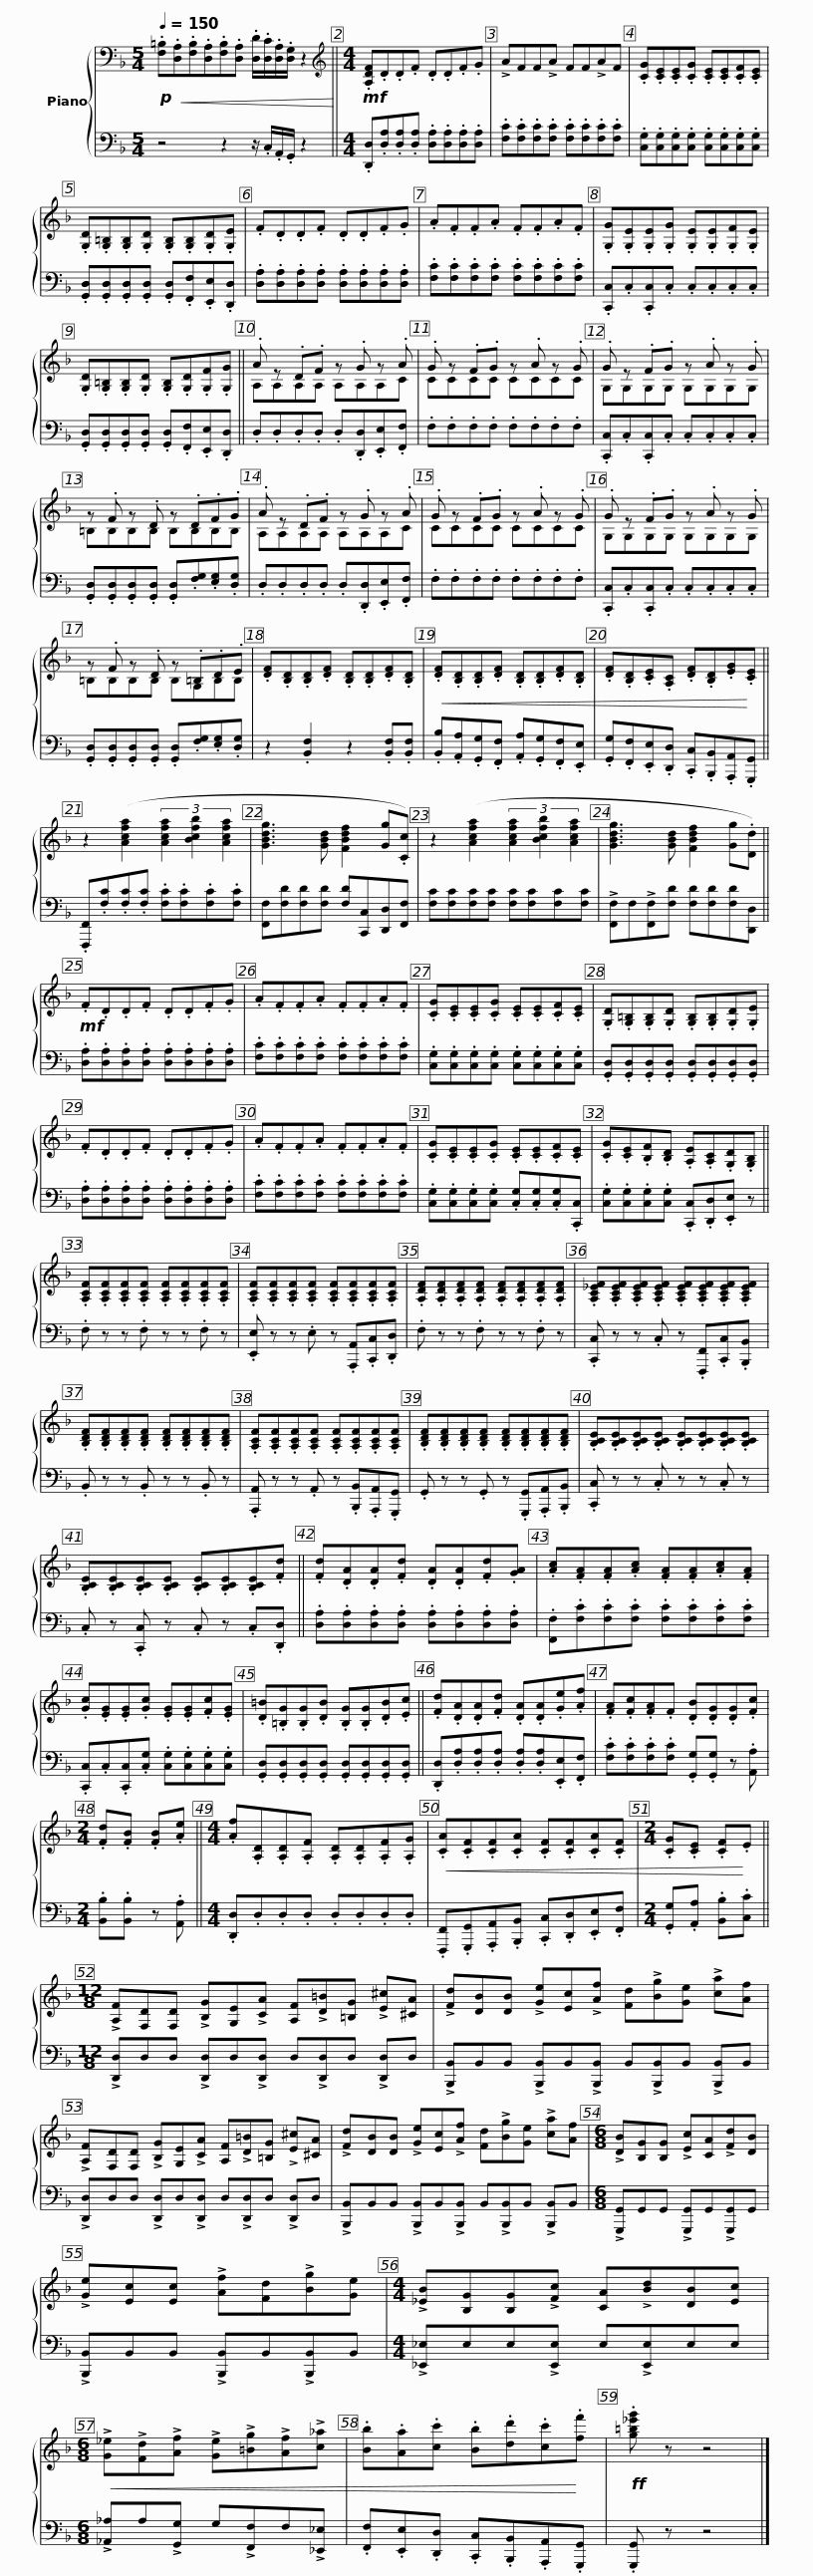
X:1
%%score { ( 1 3 ) | 2 }
L:1/8
Q:1/4=150
M:5/4
I:linebreak $
K:F
V:1 bass
V:3 bass
V:2 bass
V:1
!p! .[F,=B,]!<(!.[D,A,].[F,B,].[D,A,].[F,B,].[D,A,] .[D,D]/.[D,C]/.[D,A,]/.[D,G,]/ z2!<)! ||[M:4/4][K:treble]!mf! .[A,DF].D.D.F .D.D.F.G | !>!AFF!>!A FF!>!AF | .[CG].[CE].[CE].[CG] .[CE].[CE].[CF].[CE] |$ .[G,D].[G,=B,].[G,B,].[G,D] .[G,B,].[G,B,].[G,D].[G,E] | %5
 .F.D.D.F .D.D.F.G | .A.F.F.A .F.F.A.F | .[G,G].[G,E].[G,E].[G,G] .[G,E].[G,E].[G,F].[G,E] |$ .[G,D].[G,=B,].[G,B,].[G,D] .[G,B,].[G,D].[G,F].[G,G] || .A z .D.F z .G z .A | %10
 .G z .F.G z .A z .G |$ .G z .F.G z .A z .G | z .F z .D z .D.F.G | .A z .D.F z .G z .A |$ .G z .F.G z .A z .G | %15
 .G z .F.G z .A z .G | z .F z .D z .=B,.D.E | .[DF].[B,D].[B,D].[DF] .[B,D].[B,D].[DF].[B,D] |$!<(! .[DF].[B,D].[B,D].[DF] .[B,D].[B,D].[DF].[B,D] | .[DF].[B,D].[CE].[A,C] .[DF].[B,D].[EG]!<)!.[CE] || %20
 z2 ([Acfa]2 (3[Acfa]2 [Bcfb]2 [Acfa]2 | [GBdg]3 [GBd] [FBdf]2 [Gg].[Cc]) |$ z2 ([Acfa]2 (3[Acfa]2 [Bcfb]2 [Acfa]2 | [GBdg]3 [GBd] [FBdf]2 [Gg].[Dd]) ||!mf! .F.D.D.F .D.D.F.G | %25
 .A.F.F.A .F.F.A.F |$ .[CG].[CE].[CE].[CG] .[CE].[CE].[CF].[CE] | .[G,D].[G,=B,].[G,B,].[G,D] .[G,B,].[G,B,].[G,D].[G,E] | .F.D.D.F .D.D.F.G | .A.F.F.A .F.F.A.F |$ %30
 .[CG].[CE].[CE].[CG] .[CE].[CE].[CF].[CE] | .[CG].[CE].[B,F].[B,D] .[A,E].[A,C].[G,D].[G,B,] || .[A,CF].[A,CF].[A,CF].[A,CF] .[A,CF].[A,CF].[A,CF].[A,CF] | .[A,CF].[A,CF].[A,CF].[A,CF] .[A,CF].[A,CF].[A,CF].[A,CF] |$ .[A,DF].[A,DF].[A,DF].[A,DF] .[A,DF].[A,DF].[A,DF].[A,DF] | %35
 .[A,C_EF].[A,CEF].[A,CEF].[A,CEF] .[A,CEF].[A,CEF].[A,CEF].[A,CEF] | .[B,DF].[B,DF].[B,DF].[B,DF] .[B,DF].[B,DF].[B,DF].[B,DF] |$ .[A,CF].[A,CF].[A,CF].[A,CF] .[A,CF].[A,CF].[A,CF].[A,CF] | .[B,DF].[B,DF].[B,DF].[B,DF] .[B,DF].[B,DF].[B,DF].[B,DF] | .[B,CE].[B,CE].[B,CE].[B,CE] .[B,CE].[B,CE].[B,CE].[B,CE] |$ %40
 .[B,CE].[B,CE].[B,CE].[B,CE] .[B,CE].[B,CE].[B,CE].[Fd] || .[Fd].[DA].[DA].[Fd] .[DA].[DA].[Fd].[GA] | .[Ac].[FA].[FA].[Ac] .[FA].[FA].[Ac].[FA] | .[Gc].[EG].[EG].[Gc] .[EG].[EG].[Fc].[EG] |$ .[D=B].[=B,G].[B,G].[DB] .[B,G].[B,G].[DB].[Ec] || %45
 .[Fd].[DA].[DA].[Fd] .[DA].[DA].[Ge].[Af] | .[FA].[Fc].[FA].F .[DB].[DG].[DG].[Fc] |[M:2/4] .[Fd].[FB] .[FB].[Ae] ||$[M:4/4] .[Af].[A,D].[A,D].[A,F] .[A,D].[A,D].[A,F].[A,G] |!<(! .[CA].[CF].[CF].[CA] .[CF].[CF].[CA].[CF] | %50
[M:2/4] .[CG].[CE] .[CF]!<)!.E ||$[M:12/8] !>![A,F][F,D][F,D] !>![B,G][G,E]!>![CA] [A,F]!>![D=B][=B,G] !>![E^c][^CA] | !>![Fd][DB][DB] !>![Ge][Ec]!>![Af] [Fd]!>![Bg][Ge] !>![ca][Af] |$ !>![A,F][F,D][F,D] !>![B,G][G,E]!>![CA] [A,F]!>![D=B][=B,G] !>![E^c][^CA] | !>![Fd][DB][DB] !>![Ge][Ec]!>![Af] [Fd]!>![Bg][Ge] !>![ca][Af] | %55
[M:6/8] !>![DB][B,G][B,G] !>![Ec][CA]!>![Fd][DB] |$ !>![Ge][Ec][Ec] !>![Af][Fd]!>![Bg][Ge] |[M:4/4] !>![_EB][B,G][B,G]!>![Fc] [CA]!>![Bd][DB][Ec] |[M:6/8]!<(! !>![G_e]!>![Fd]!>![Af] !>![Ge]!>![=Bg]!>![Af]!>![c_a] | .[Bb].[Aa].[cc'] .[Bb].[dd'].[cc']!<)!.[ff'] | %60
!ff! .[g=b_e'g'] z z4 |] %61
V:2
 z4 z2 z/ .C,/.A,,/.G,,/ z2 ||[M:4/4] .[D,,D,].[D,A,].[D,A,].[D,A,] .[D,A,].[D,A,].[D,A,].[D,A,] | .[F,C].[F,C].[F,C].[F,C] .[F,C].[F,C].[F,C].[F,C] | .[C,G,].[C,G,].[C,G,].[C,G,] .[C,G,].[C,G,].[C,G,].[C,G,] |$ .[G,,D,].[G,,D,].[G,,D,].[G,,D,] .[G,,D,].[F,,F,].[E,,E,].[D,,D,] | %5
 .[D,A,].[D,A,].[D,A,].[D,A,] .[D,A,].[D,A,].[D,A,].[D,A,] | .[F,C].[F,C].[F,C].[F,C] .[F,C].[F,C].[F,C].[F,C] | .[C,,C,].C,.[C,,C,].C, .C,.C,.C,.C, |$ .[G,,D,].[G,,D,].[G,,D,].[G,,D,] .[G,,D,].[F,,F,].[E,,E,].[D,,D,] || .D,.D,.D,.D, .D,.[D,,D,].[E,,E,].[F,,F,] | %10
 .F,.F,.F,.F, .F,.F,.F,.F, |$ .[C,,C,].C,.[C,,C,].C, .C,.C,.C,.C, | .[G,,D,].[G,,D,].[G,,D,].[G,,D,] .[G,,D,].[F,G,].[E,G,].[D,G,] | .D,.D,.D,.D, .D,.[D,,D,].[E,,E,].[F,,F,] |$ .F,.F,.F,.F, .F,.F,.F,.F, | %15
 .[C,,C,].C,.[C,,C,].C, .C,.C,.C,.C, | .[G,,D,].[G,,D,].[G,,D,].[G,,D,] .[G,,D,].[F,G,].[E,G,].[D,G,] | z2 .[B,,F,]2 z2 .[B,,F,].[B,,F,] |$ .[B,,B,].[A,,A,].[G,,G,].[F,,F,] .[A,,A,].[G,,G,].[F,,F,].[E,,E,] | .[G,,G,].[F,,F,].[E,,E,].[D,,D,] .[C,,C,].[B,,,B,,].[A,,,A,,].[G,,,G,,] || %20
 .[F,,,F,,].[F,C].[F,C].[F,C] .[F,C].[F,C].[F,C].[F,C] | [F,,F,][F,D][F,D][F,D] [F,D][C,,C,][D,,D,][F,,F,] |$ [F,C][F,C][F,C][F,C] [F,C][F,C][F,C][F,C] | !>![F,,F,]F,!>![F,,F,][F,D] [F,D][F,D][F,D][D,,D,] || .[D,A,].[D,A,].[D,A,].[D,A,] .[D,A,].[D,A,].[D,A,].[D,A,] | %25
 .[F,C].[F,C].[F,C].[F,C] .[F,C].[F,C].[F,C].[F,C] |$ .[C,G,].[C,G,].[C,G,].[C,G,] .[C,G,].[C,G,].[C,G,].[C,G,] | .[G,,D,].[G,,D,].[G,,D,].[G,,D,] .[G,,D,].[G,,D,].[G,,D,].[G,,D,] | .[D,A,].[D,A,].[D,A,].[D,A,] .[D,A,].[D,A,].[D,A,].[D,A,] | .[F,C].[F,C].[F,C].[F,C] .[F,C].[F,C].[F,C].[F,C] |$ %30
 .[C,G,].[C,G,].[C,G,].[C,G,] .[C,G,].[C,G,].[C,G,].[C,,C,] | .[C,G,].[C,G,].[C,G,].[C,G,] .[C,,C,].[D,,D,].[E,,E,] z || .F, z z .F, z z .F, z | .[E,,E,] z z .E, z .[A,,,A,,].[C,,C,].[D,,D,] |$ .F, z z .F, z z .F, z | %35
 .[C,,C,] z z .C, z .[F,,,F,,].[C,,C,].[B,,,B,,] | .B,, z z .B,, z z .B,, z |$ .[A,,,A,,] z z .A,, z .[B,,,B,,].[A,,,A,,].[G,,,G,,] | .G,, z z .G,, z .[G,,,G,,].[A,,,A,,].[B,,,B,,] | .[C,,C,] z z .C, z z .C, z |$ %40
 .C, z .[C,,C,] z .C, z .C,.[D,,D,] || .[D,A,].[D,A,].[D,A,].[D,A,] .[D,A,].[D,A,].[D,A,].[D,A,] | .[F,,F,].[F,C].[F,C].[F,C] .[F,C].[F,C].[F,C].[F,C] | .[C,,C,].C,.[C,,C,].[C,G,] .[C,G,].[C,G,].[C,G,].[C,G,] |$ .[G,,D,].[G,,D,].[G,,D,].[G,,D,] .[G,,D,].[G,,D,].[G,,D,].[G,,D,] || %45
 .[D,,D,].[D,A,].[D,A,].[D,A,] .[D,A,].[D,A,].[E,,E,].[F,,F,] | .[F,C].[F,C].[F,C].[F,C] .[G,,G,].[G,,G,] z .[A,,A,] |[M:2/4] .[B,,B,].[B,,B,] z .[A,,A,] ||$[M:4/4] .[D,,D,].D,.D,.D, .D,.D,.D,.D, | .[F,,,F,,].[G,,,G,,].[A,,,A,,].[B,,,B,,] .[C,,C,].[D,,D,].[E,,E,].[F,,F,] | %50
[M:2/4] .[G,,G,].[A,,A,] .[B,,B,].[C,C] ||$[M:12/8] !>![D,,D,]D,D, !>![D,,D,]D,!>![D,,D,] D,!>![D,,D,]D, !>![D,,D,]D, | !>![B,,,B,,]B,,B,, !>![B,,,B,,]B,,!>![B,,,B,,] B,,!>![B,,,B,,]B,, !>![B,,,B,,]B,, |$ !>![D,,D,]D,D, !>![D,,D,]D,!>![D,,D,] D,!>![D,,D,]D, !>![D,,D,]D, | !>![B,,,B,,]B,,B,, !>![B,,,B,,]B,,!>![B,,,B,,] B,,!>![B,,,B,,]B,, !>![B,,,B,,]B,, | %55
[M:6/8] !>![G,,,G,,]G,,G,, !>![G,,,G,,]G,,!>![G,,,G,,]G,, |$ !>![B,,,B,,]B,,B,, !>![B,,,B,,]B,,!>![B,,,B,,]B,, |[M:4/4] !>![_E,,_E,]E,E,!>![E,,E,] E,!>![E,,E,]E,E, |[M:6/8] !>![_A,,_A,]A,!>![G,,G,] G,!>![F,,F,]F,!>![_E,,_E,] | .[F,,F,].[E,,E,].[D,,D,] .[C,,C,].[B,,,B,,].[A,,,A,,].[G,,,G,,] | %60
 .[G,,,G,,] z z4 |] %61
V:3
 x10 ||[M:4/4][K:treble] x8 | x8 | x8 |$ x8 | %5
 x8 | x8 | x8 |$ x8 || A,A,A,A, A,A,A,C | %10
 CCCC CCCC |$ G,G,G,G, G,G,G,G, | =B,B,B,B, B,B,B,B, | A,A,A,A, A,A,A,C |$ CCCC CCCC | %15
 G,G,G,G, G,G,G,G, | =B,B,B,B, B,G,B,B, | x8 |$ x8 | x8 || %20
 x8 | x8 |$ x8 | x8 || x8 | %25
 x8 |$ x8 | x8 | x8 | x8 |$ %30
 x8 | x8 || x8 | x8 |$ x8 | %35
 x8 | x8 |$ x8 | x8 | x8 |$ %40
 x8 || x8 | x8 | x8 |$ x8 || %45
 x8 | x8 |[M:2/4] x4 ||$[M:4/4] x8 | x8 | %50
[M:2/4] x4 ||$[M:12/8] x11 | x11 |$ x11 | x11 | %55
[M:6/8] x7 |$ x7 |[M:4/4] x8 |[M:6/8] x7 | x7 | %60
 x6 |] %61
